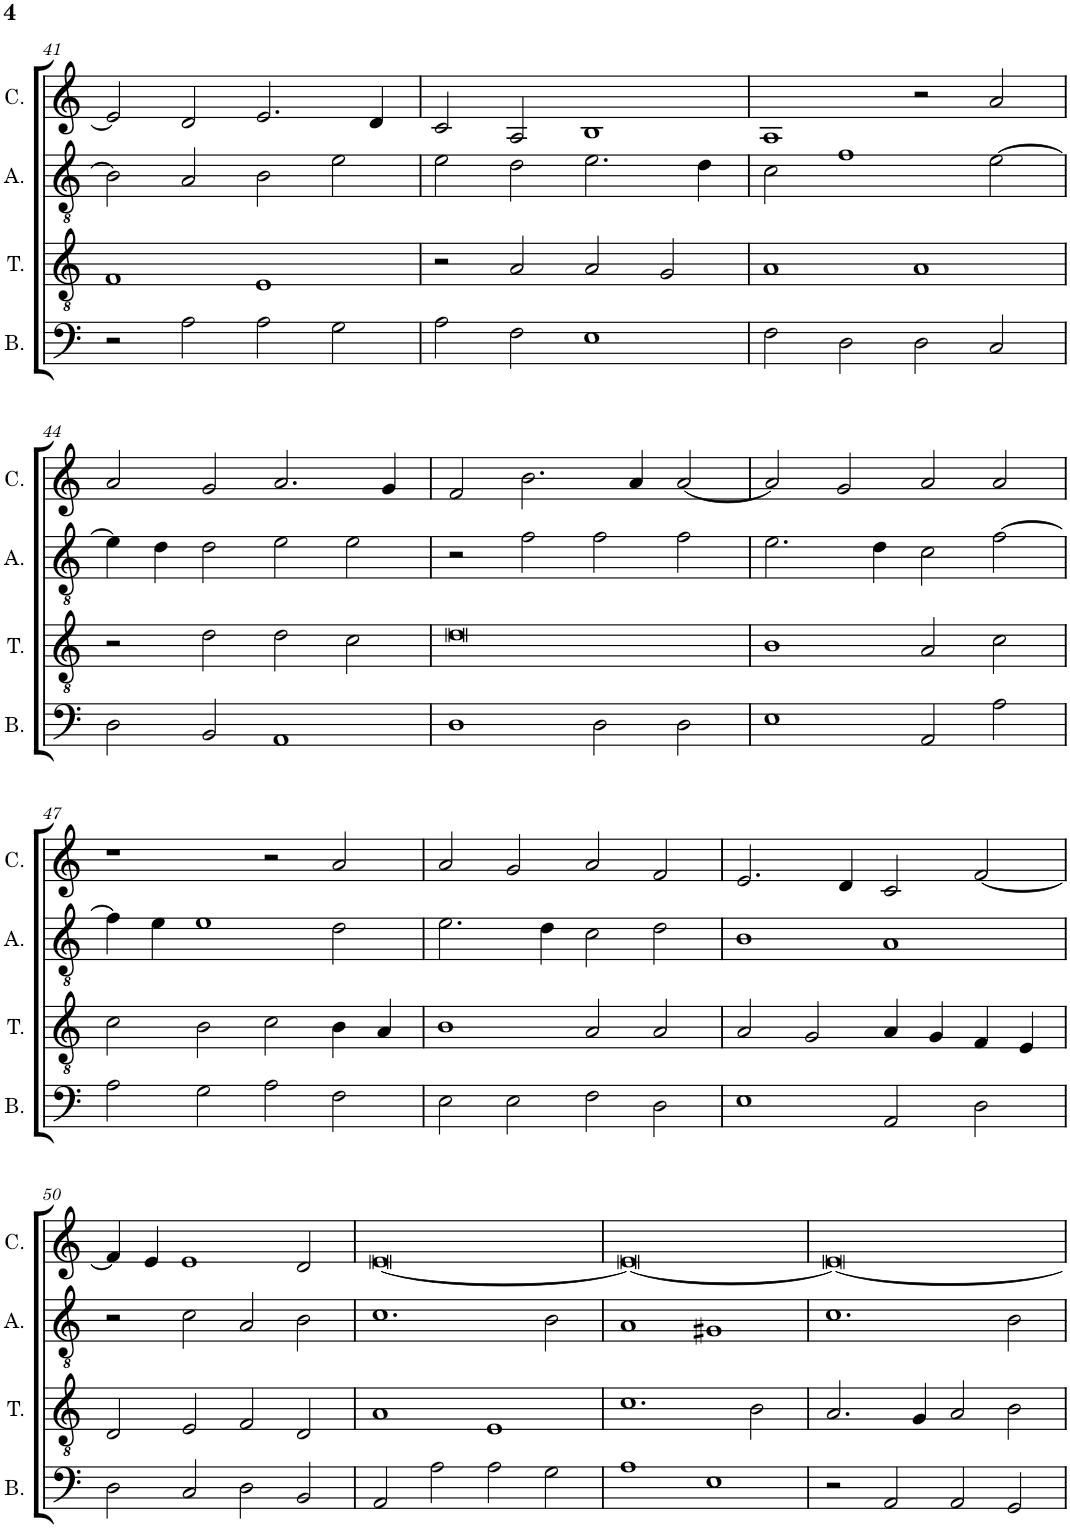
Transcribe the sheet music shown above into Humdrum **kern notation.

**kern	**kern	**kern	**kern
*part4	*part3	*part2	*part1
*staff4	*staff3	*staff2	*staff1
*I"Bassus	*I"Tenor	*I"Altus	*I"Cantus
*I'B.	*I'T.	*I'A.	*I'C.
!!LO:PB:g=z
*clefF4	*clefGv2	*clefGv2	*clefG2
*k[]	*k[]	*k[]	*k[]
*M2/1	*M2/1	*M2/1	*M2/1
=41	=41	=41	=41
2r	1F	2B\]	2e/]
2A\	.	2A/	2d/
2A\	1E	2B\	2.e/
2G\	.	2e\	.
.	.	.	4d/
=42	=42	=42	=42
2A\	2r	2e\	2c/
2F\	2A/	2d\	2A/
1E	2A/	2.e\	1B
.	2G/	.	.
.	.	4d\	.
=43	=43	=43	=43
2F\	1A	2c\	1A
2D\	.	1f	.
2D\	1A	.	2r
2C/	.	[2e\	2a/
!!LO:LB:g=z
=44	=44	=44	=44
2D\	2r	4e\]	2a/
.	.	4d\	.
2BB/	2d\	2d\	2g/
1AA	2d\	2e\	2.a/
.	2c\	2e\	.
.	.	.	4g/
=45	=45	=45	=45
1D	0d	2r	2f/
.	.	2f\	2.b\
2D\	.	2f\	.
.	.	.	4a/
2D\	.	2f\	[2a/
=46	=46	=46	=46
1E	1B	2.e\	2a/]
.	.	.	2g/
.	.	4d\	.
2AA/	2A/	2c\	2a/
2A\	2c\	[2f\	2a/
!!LO:LB:g=z
=47	=47	=47	=47
2A\	2c\	4f\]	1r
.	.	4e\	.
2G\	2B\	1e	.
2A\	2c\	.	2r
2F\	4B\	2d\	2a/
.	4A/	.	.
=48	=48	=48	=48
2E\	1B	2.e\	2a/
2E\	.	.	2g/
.	.	4d\	.
2F\	2A/	2c\	2a/
2D\	2A/	2d\	2f/
=49	=49	=49	=49
1E	2A/	1B	2.e/
.	2G/	.	.
.	.	.	4d/
2AA/	4A/	1A	2c/
.	4G/	.	.
2D\	4F/	.	[2f/
.	4E/	.	.
!!LO:LB:g=z
=50	=50	=50	=50
2D\	2D/	2r	4f/]
.	.	.	4e/
2C/	2E/	2c\	1e
2D\	2F/	2A/	.
2BB/	2D/	2B\	2d/
=51	=51	=51	=51
2AA/	1A	1.c	[0e
2A\	.	.	.
2A\	1E	.	.
2G\	.	2B\	.
=52	=52	=52	=52
1A	1.c	1A	0e_
1E	.	1G#X	.
.	2B\	.	.
=53	=53	=53	=53
2r	2.A/	1.c	0e_
2AA/	.	.	.
.	4G/	.	.
2AA/	2A/	.	.
2GG/	2B\	2B\	.
=	=	=	=
*-	*-	*-	*-
